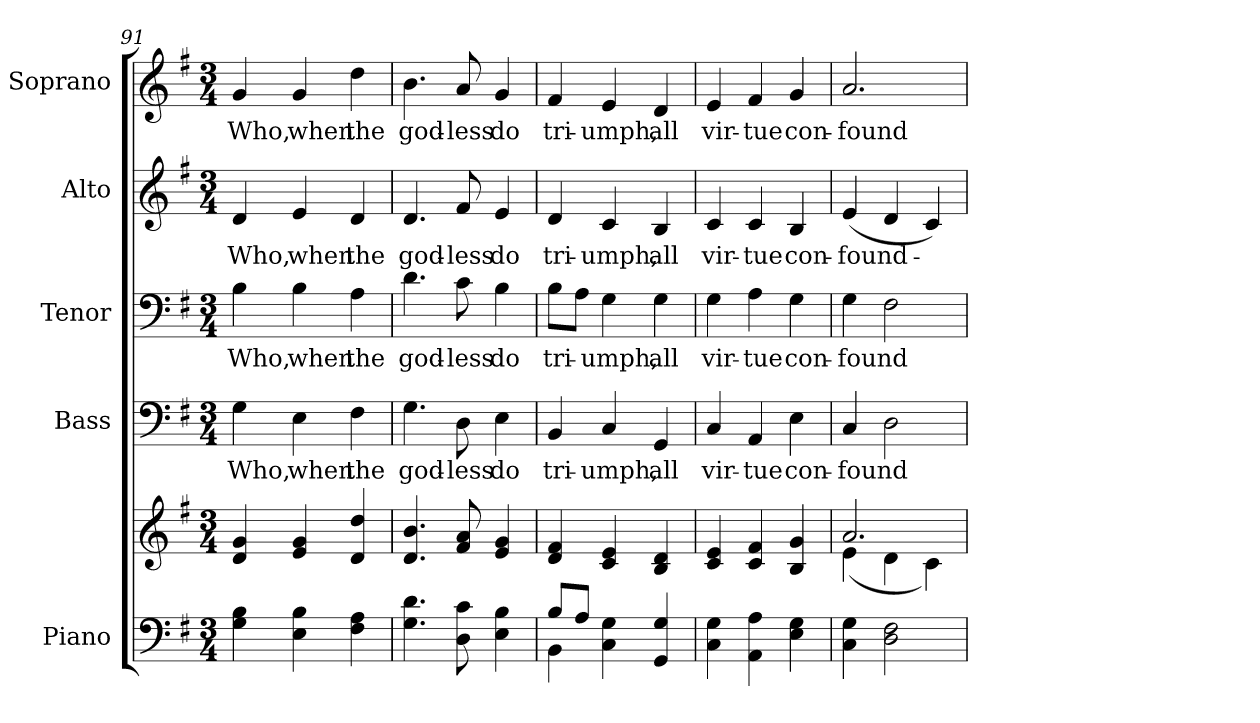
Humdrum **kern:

**kern	**kern	**kern	**text	**kern	**text	**kern	**text	**kern	**text
*part5	*part5	*part4	*part4	*part3	*part3	*part2	*part2	*part1	*part1
*staff6	*staff5	*staff4	*staff4	*staff3	*staff3	*staff2	*staff2	*staff1	*staff1
*I"Piano	*	*I"Bass	*	*I"Tenor	*	*I"Alto	*	*I"Soprano	*
*I'Pno.	*	*I'B.	*	*I'T.	*	*I'A.	*	*I'S.	*
*clefF4	*clefG2	*clefF4	*	*clefF4	*	*clefG2	*	*clefG2	*
*k[f#]	*k[f#]	*k[f#]	*	*k[f#]	*	*k[f#]	*	*k[f#]	*
*G:	*G:	*G:	*	*G:	*	*G:	*	*G:	*
*M3/4	*M3/4	*M3/4	*	*M3/4	*	*M3/4	*	*M3/4	*
=91	=91	=91	=91	=91	=91	=91	=91	=91	=91
!	!	!	!LO:LY:b:color=#000000	!	!	!	!	!	!
!	!	!	!	!	!LO:LY:b:color=#000000	!	!	!	!
!	!	!	!	!	!	!	!LO:LY:b:color=#000000	!	!
!	!	!	!	!	!	!	!	!	!LO:LY:b:color=#000000
4Gi\ 4Bi	4di/ 4gi	4Gi\	Who,	4Bi\	Who,	4di/	Who,	4gi/	Who,
!	!	!	!LO:LY:b:color=#000000	!	!	!	!	!	!
!	!	!	!	!	!LO:LY:b:color=#000000	!	!	!	!
!	!	!	!	!	!	!	!LO:LY:b:color=#000000	!	!
!	!	!	!	!	!	!	!	!	!LO:LY:b:color=#000000
4Ei\ 4Bi	4ei/ 4gi	4Ei\	when	4Bi\	when	4ei/	when	4gi/	when
!	!	!	!LO:LY:b:color=#000000	!	!	!	!	!	!
!	!	!	!	!	!LO:LY:b:color=#000000	!	!	!	!
!	!	!	!	!	!	!	!LO:LY:b:color=#000000	!	!
!	!	!	!	!	!	!	!	!	!LO:LY:b:color=#000000
4F#i\ 4Ai	4di/ 4ddi	4F#i\	the	4Ai\	the	4di/	the	4ddi\	the
=92	=92	=92	=92	=92	=92	=92	=92	=92	=92
!	!	!	!LO:LY:b:color=#000000	!	!	!	!	!	!
!	!	!	!	!	!LO:LY:b:color=#000000	!	!	!	!
!	!	!	!	!	!	!	!LO:LY:b:color=#000000	!	!
!	!	!	!	!	!	!	!	!	!LO:LY:b:color=#000000
4.Gi\ 4.di	4.di/ 4.bi	4.Gi\	god-	4.di\	god-	4.di/	god-	4.bi\	god-
!	!	!	!LO:LY:b:color=#000000	!	!	!	!	!	!
!	!	!	!	!	!LO:LY:b:color=#000000	!	!	!	!
!	!	!	!	!	!	!	!LO:LY:b:color=#000000	!	!
!	!	!	!	!	!	!	!	!	!LO:LY:b:color=#000000
8Di\ 8ci	8f#i/ 8ai	8Di\	-less	8ci\	-less	8f#i/	-less	8ai/	-less
!	!	!	!LO:LY:b:color=#000000	!	!	!	!	!	!
!	!	!	!	!	!LO:LY:b:color=#000000	!	!	!	!
!	!	!	!	!	!	!	!LO:LY:b:color=#000000	!	!
!	!	!	!	!	!	!	!	!	!LO:LY:b:color=#000000
4Ei\ 4Bi	4ei/ 4gi	4Ei\	do	4Bi\	do	4ei/	do	4gi/	do
=93	=93	=93	=93	=93	=93	=93	=93	=93	=93
*^	*	*	*	*	*	*	*	*	*
!	!	!	!	!LO:LY:b:color=#000000	!	!	!	!	!	!
!	!	!	!	!	!	!LO:LY:b:color=#000000	!	!	!	!
!	!	!	!	!	!	!	!	!LO:LY:b:color=#000000	!	!
!	!	!	!	!	!	!	!	!	!	!LO:LY:b:color=#000000
8Bi/L	4BBi\	4di/ 4f#i	4BBi/	tri-	8Bi\L	tri-	4di/	tri-	4f#i/	tri-
8Ai/J	.	.	.	.	8Ai\J	.	.	.	.	.
!	!	!	!	!LO:LY:b:color=#000000	!	!	!	!	!	!
!	!	!	!	!	!	!LO:LY:b:color=#000000	!	!	!	!
!	!	!	!	!	!	!	!	!LO:LY:b:color=#000000	!	!
!	!	!	!	!	!	!	!	!	!	!LO:LY:b:color=#000000
4Ci\ 4Gi	4ryy	4ci/ 4ei	4Ci/	-umph,	4Gi\	-umph,	4ci/	-umph,	4ei/	-umph,
!	!	!	!	!LO:LY:b:color=#000000	!	!	!	!	!	!
!	!	!	!	!	!	!LO:LY:b:color=#000000	!	!	!	!
!	!	!	!	!	!	!	!	!LO:LY:b:color=#000000	!	!
!	!	!	!	!	!	!	!	!	!	!LO:LY:b:color=#000000
4GGi/ 4Gi	4ryy	4Bi/ 4di	4GGi/	all	4Gi\	all	4Bi/	all	4di/	all
*v	*v	*	*	*	*	*	*	*	*	*
!!LO:PB:g=z
=94	=94	=94	=94	=94	=94	=94	=94	=94	=94
*^	*	*	*	*	*	*	*	*	*
!	!	!	!	!LO:LY:b:color=#000000	!	!	!	!	!	!
*v	*v	*	*	*	*	*	*	*	*	*
*^	*	*	*	*	*	*	*	*	*
!	!	!	!	!	!	!LO:LY:b:color=#000000	!	!	!	!
*v	*v	*	*	*	*	*	*	*	*	*
*^	*	*	*	*	*	*	*	*	*
!	!	!	!	!	!	!	!	!LO:LY:b:color=#000000	!	!
*v	*v	*	*	*	*	*	*	*	*	*
*^	*	*	*	*	*	*	*	*	*
!	!	!	!	!	!	!	!	!	!	!LO:LY:b:color=#000000
*v	*v	*	*	*	*	*	*	*	*	*
4Ci\ 4Gi	4ci/ 4ei	4Ci/	vir-	4Gi\	vir-	4ci/	vir-	4ei/	vir-
!	!	!	!LO:LY:b:color=#000000	!	!	!	!	!	!
!	!	!	!	!	!LO:LY:b:color=#000000	!	!	!	!
!	!	!	!	!	!	!	!LO:LY:b:color=#000000	!	!
!	!	!	!	!	!	!	!	!	!LO:LY:b:color=#000000
4AAi\ 4Ai	4ci/ 4f#i	4AAi/	-tue	4Ai\	-tue	4ci/	-tue	4f#i/	-tue
!	!	!	!LO:LY:b:color=#000000	!	!	!	!	!	!
!	!	!	!	!	!LO:LY:b:color=#000000	!	!	!	!
!	!	!	!	!	!	!	!LO:LY:b:color=#000000	!	!
!	!	!	!	!	!	!	!	!	!LO:LY:b:color=#000000
4Ei\ 4Gi	4Bi/ 4gi	4Ei\	con-	4Gi\	con-	4Bi/	con-	4gi/	con-
=95	=95	=95	=95	=95	=95	=95	=95	=95	=95
*	*^	*	*	*	*	*	*	*	*
!	!	!	!	!LO:LY:b:color=#000000	!	!	!	!	!	!
!	!	!	!	!	!	!LO:LY:b:color=#000000	!	!	!	!
!	!	!	!	!	!	!	!	!LO:LY:b:color=#000000	!	!
!	!	!	!	!	!	!	!	!	!	!LO:LY:b:color=#000000
4Ci\ 4Gi	2.ai/	(4ei\	4Ci/	-found-	4Gi\	-found-	(4ei/	-found-	2.ai/	-found-
2Di\ 2F#i	.	4di\	2Di\	.	2F#i\	.	4di/	.	.	.
.	.	4ci\)	.	.	.	.	4ci/)	.	.	.
*	*v	*v	*	*	*	*	*	*	*	*
=	=	=	=	=	=	=	=	=	=
*-	*-	*-	*-	*-	*-	*-	*-	*-	*-
